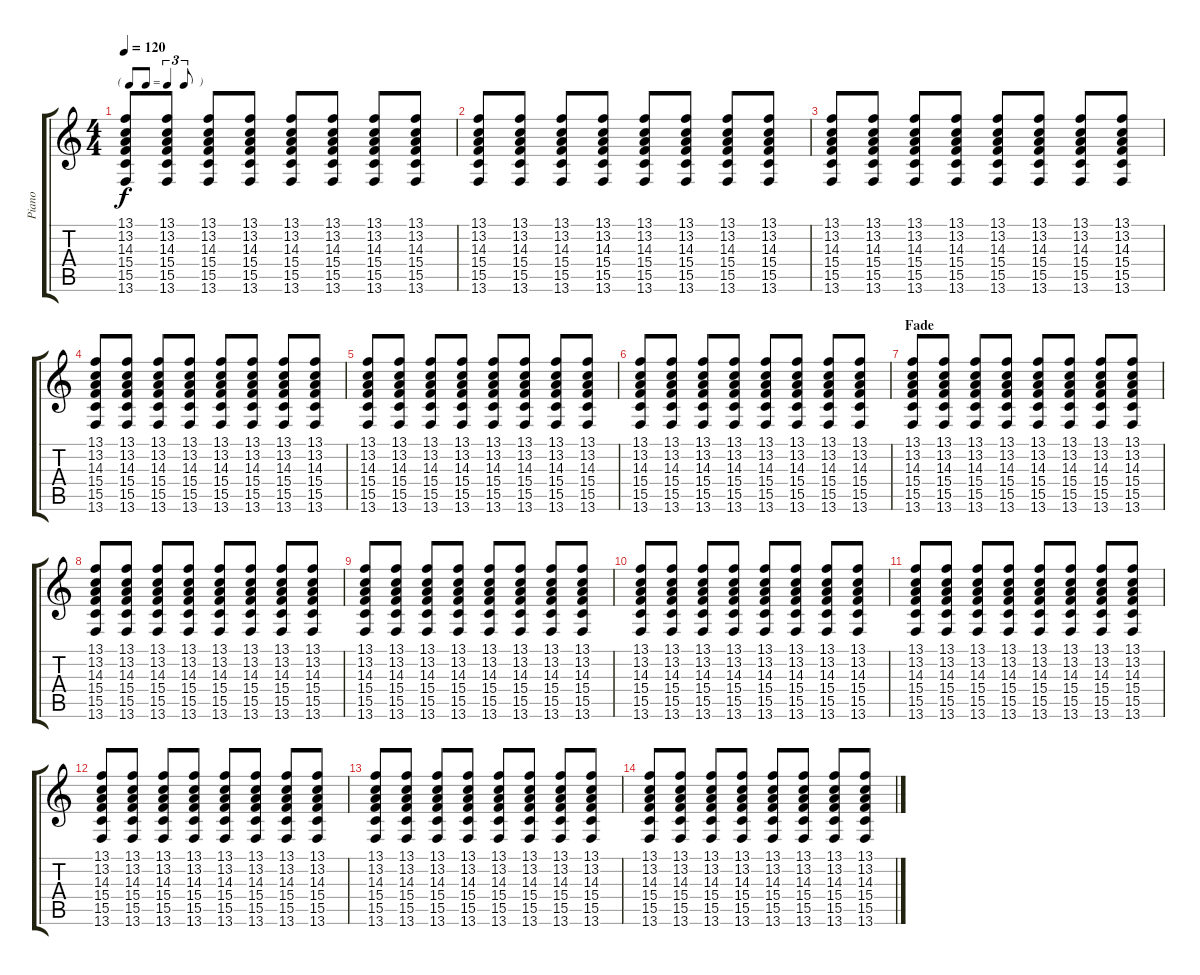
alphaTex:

\track ("Piano" "Piano") {instrument acousticgrandpiano}
\staff {score tabs}
\tuning (E4 B3 G3 D3 A2 E2) {hide}
\ts (4 4)
\tf triplet8th
\tempo 120
\clef g2
\ks c
(13.1 13.2 14.3 15.4 15.5 13.6).8{dy f} (13.1 13.2 14.3 15.4 15.5 13.6).8 (13.1 13.2 14.3 15.4 15.5 13.6).8 (13.1 13.2 14.3 15.4 15.5 13.6).8 (13.1 13.2 14.3 15.4 15.5 13.6).8 (13.1 13.2 14.3 15.4 15.5 13.6).8 (13.1 13.2 14.3 15.4 15.5 13.6).8 (13.1 13.2 14.3 15.4 15.5 13.6).8 |
(13.1 13.2 14.3 15.4 15.5 13.6).8 (13.1 13.2 14.3 15.4 15.5 13.6).8 (13.1 13.2 14.3 15.4 15.5 13.6).8 (13.1 13.2 14.3 15.4 15.5 13.6).8 (13.1 13.2 14.3 15.4 15.5 13.6).8 (13.1 13.2 14.3 15.4 15.5 13.6).8 (13.1 13.2 14.3 15.4 15.5 13.6).8 (13.1 13.2 14.3 15.4 15.5 13.6).8 |
(13.1 13.2 14.3 15.4 15.5 13.6).8 (13.1 13.2 14.3 15.4 15.5 13.6).8 (13.1 13.2 14.3 15.4 15.5 13.6).8 (13.1 13.2 14.3 15.4 15.5 13.6).8 (13.1 13.2 14.3 15.4 15.5 13.6).8 (13.1 13.2 14.3 15.4 15.5 13.6).8 (13.1 13.2 14.3 15.4 15.5 13.6).8 (13.1 13.2 14.3 15.4 15.5 13.6).8 |
(13.1 13.2 14.3 15.4 15.5 13.6).8 (13.1 13.2 14.3 15.4 15.5 13.6).8 (13.1 13.2 14.3 15.4 15.5 13.6).8 (13.1 13.2 14.3 15.4 15.5 13.6).8 (13.1 13.2 14.3 15.4 15.5 13.6).8 (13.1 13.2 14.3 15.4 15.5 13.6).8 (13.1 13.2 14.3 15.4 15.5 13.6).8 (13.1 13.2 14.3 15.4 15.5 13.6).8 |
(13.1 13.2 14.3 15.4 15.5 13.6).8 (13.1 13.2 14.3 15.4 15.5 13.6).8 (13.1 13.2 14.3 15.4 15.5 13.6).8 (13.1 13.2 14.3 15.4 15.5 13.6).8 (13.1 13.2 14.3 15.4 15.5 13.6).8 (13.1 13.2 14.3 15.4 15.5 13.6).8 (13.1 13.2 14.3 15.4 15.5 13.6).8 (13.1 13.2 14.3 15.4 15.5 13.6).8 |
(13.1 13.2 14.3 15.4 15.5 13.6).8 (13.1 13.2 14.3 15.4 15.5 13.6).8 (13.1 13.2 14.3 15.4 15.5 13.6).8 (13.1 13.2 14.3 15.4 15.5 13.6).8 (13.1 13.2 14.3 15.4 15.5 13.6).8 (13.1 13.2 14.3 15.4 15.5 13.6).8 (13.1 13.2 14.3 15.4 15.5 13.6).8 (13.1 13.2 14.3 15.4 15.5 13.6).8 |
\section ("" "Fade")
(13.1 13.2 14.3 15.4 15.5 13.6).8{volume 8} (13.1 13.2 14.3 15.4 15.5 13.6).8 (13.1 13.2 14.3 15.4 15.5 13.6).8 (13.1 13.2 14.3 15.4 15.5 13.6).8 (13.1 13.2 14.3 15.4 15.5 13.6).8 (13.1 13.2 14.3 15.4 15.5 13.6).8 (13.1 13.2 14.3 15.4 15.5 13.6).8 (13.1 13.2 14.3 15.4 15.5 13.6).8 |
(13.1 13.2 14.3 15.4 15.5 13.6).8{volume 7} (13.1 13.2 14.3 15.4 15.5 13.6).8 (13.1 13.2 14.3 15.4 15.5 13.6).8 (13.1 13.2 14.3 15.4 15.5 13.6).8 (13.1 13.2 14.3 15.4 15.5 13.6).8 (13.1 13.2 14.3 15.4 15.5 13.6).8 (13.1 13.2 14.3 15.4 15.5 13.6).8 (13.1 13.2 14.3 15.4 15.5 13.6).8 |
(13.1 13.2 14.3 15.4 15.5 13.6).8{volume 6} (13.1 13.2 14.3 15.4 15.5 13.6).8 (13.1 13.2 14.3 15.4 15.5 13.6).8 (13.1 13.2 14.3 15.4 15.5 13.6).8 (13.1 13.2 14.3 15.4 15.5 13.6).8 (13.1 13.2 14.3 15.4 15.5 13.6).8 (13.1 13.2 14.3 15.4 15.5 13.6).8 (13.1 13.2 14.3 15.4 15.5 13.6).8 |
(13.1 13.2 14.3 15.4 15.5 13.6).8{volume 5} (13.1 13.2 14.3 15.4 15.5 13.6).8 (13.1 13.2 14.3 15.4 15.5 13.6).8 (13.1 13.2 14.3 15.4 15.5 13.6).8 (13.1 13.2 14.3 15.4 15.5 13.6).8 (13.1 13.2 14.3 15.4 15.5 13.6).8 (13.1 13.2 14.3 15.4 15.5 13.6).8 (13.1 13.2 14.3 15.4 15.5 13.6).8 |
(13.1 13.2 14.3 15.4 15.5 13.6).8{volume 4} (13.1 13.2 14.3 15.4 15.5 13.6).8 (13.1 13.2 14.3 15.4 15.5 13.6).8 (13.1 13.2 14.3 15.4 15.5 13.6).8 (13.1 13.2 14.3 15.4 15.5 13.6).8 (13.1 13.2 14.3 15.4 15.5 13.6).8 (13.1 13.2 14.3 15.4 15.5 13.6).8 (13.1 13.2 14.3 15.4 15.5 13.6).8 |
(13.1 13.2 14.3 15.4 15.5 13.6).8{volume 3} (13.1 13.2 14.3 15.4 15.5 13.6).8 (13.1 13.2 14.3 15.4 15.5 13.6).8 (13.1 13.2 14.3 15.4 15.5 13.6).8 (13.1 13.2 14.3 15.4 15.5 13.6).8 (13.1 13.2 14.3 15.4 15.5 13.6).8 (13.1 13.2 14.3 15.4 15.5 13.6).8 (13.1 13.2 14.3 15.4 15.5 13.6).8 |
(13.1 13.2 14.3 15.4 15.5 13.6).8{volume 2} (13.1 13.2 14.3 15.4 15.5 13.6).8 (13.1 13.2 14.3 15.4 15.5 13.6).8 (13.1 13.2 14.3 15.4 15.5 13.6).8 (13.1 13.2 14.3 15.4 15.5 13.6).8 (13.1 13.2 14.3 15.4 15.5 13.6).8 (13.1 13.2 14.3 15.4 15.5 13.6).8 (13.1 13.2 14.3 15.4 15.5 13.6).8 |
(13.1 13.2 14.3 15.4 15.5 13.6).8 (13.1 13.2 14.3 15.4 15.5 13.6).8 (13.1 13.2 14.3 15.4 15.5 13.6).8 (13.1 13.2 14.3 15.4 15.5 13.6).8 (13.1 13.2 14.3 15.4 15.5 13.6).8 (13.1 13.2 14.3 15.4 15.5 13.6).8 (13.1 13.2 14.3 15.4 15.5 13.6).8 (13.1 13.2 14.3 15.4 15.5 13.6).8
